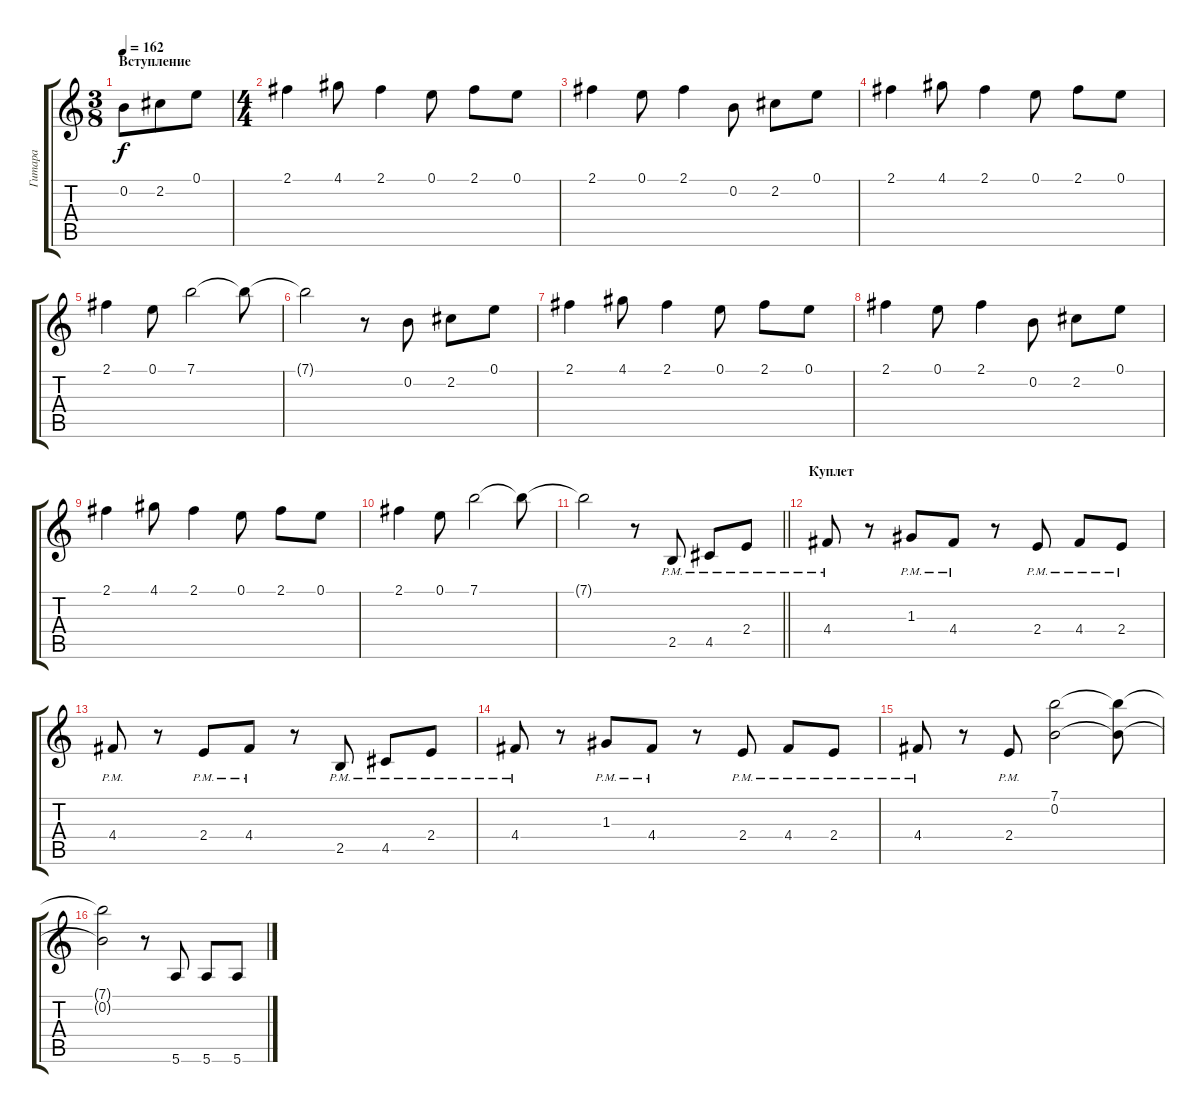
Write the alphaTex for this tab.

\track ("Гитара" "Гитара") {instrument distortionguitar}
\staff {score tabs}
\tuning (E4 B3 G3 D3 A2 E2) {hide}
\ts (3 8)
\section ("" "Вступление")
\tempo 162
\clef g2
\ks c
0.2.8{dy f instrument distortionguitar} 2.2.8 0.1.8 |
\ts (4 4)
2.1.4 4.1.8 2.1.4 0.1.8 2.1.8 0.1.8 |
2.1.4 0.1.8 2.1.4 0.2.8 2.2.8 0.1.8 |
2.1.4 4.1.8 2.1.4 0.1.8 2.1.8 0.1.8 |
2.1.4 0.1.8 7.1.2 7.1{t}.8 |
7.1{t}.2 r.8 0.2.8 2.2.8 0.1.8 |
2.1.4 4.1.8 2.1.4 0.1.8 2.1.8 0.1.8 |
2.1.4 0.1.8 2.1.4 0.2.8 2.2.8 0.1.8 |
2.1.4 4.1.8 2.1.4 0.1.8 2.1.8 0.1.8 |
2.1.4 0.1.8 7.1.2 7.1{t}.8 |
\barLineRight lightlight
7.1{t}.2 r.8 2.5{pm}.8 4.5{pm}.8 2.4{pm}.8 |
\section ("" "Куплет")
4.4{pm}.8 r.8 1.3{pm}.8 4.4{pm}.8 r.8 2.4{pm}.8 4.4{pm}.8 2.4{pm}.8 |
4.4{pm}.8 r.8 2.4{pm}.8 4.4{pm}.8 r.8 2.5{pm}.8 4.5{pm}.8 2.4{pm}.8 |
4.4{pm}.8 r.8 1.3{pm}.8 4.4{pm}.8 r.8 2.4{pm}.8 4.4{pm}.8 2.4{pm}.8 |
4.4{pm}.8 r.8 2.4{pm}.8 (7.1 0.2).2 (7.1{t} 0.2{t}).8 |
(7.1{t} 0.2{t}).2 r.8 5.6.8 5.6.8 5.6.8
